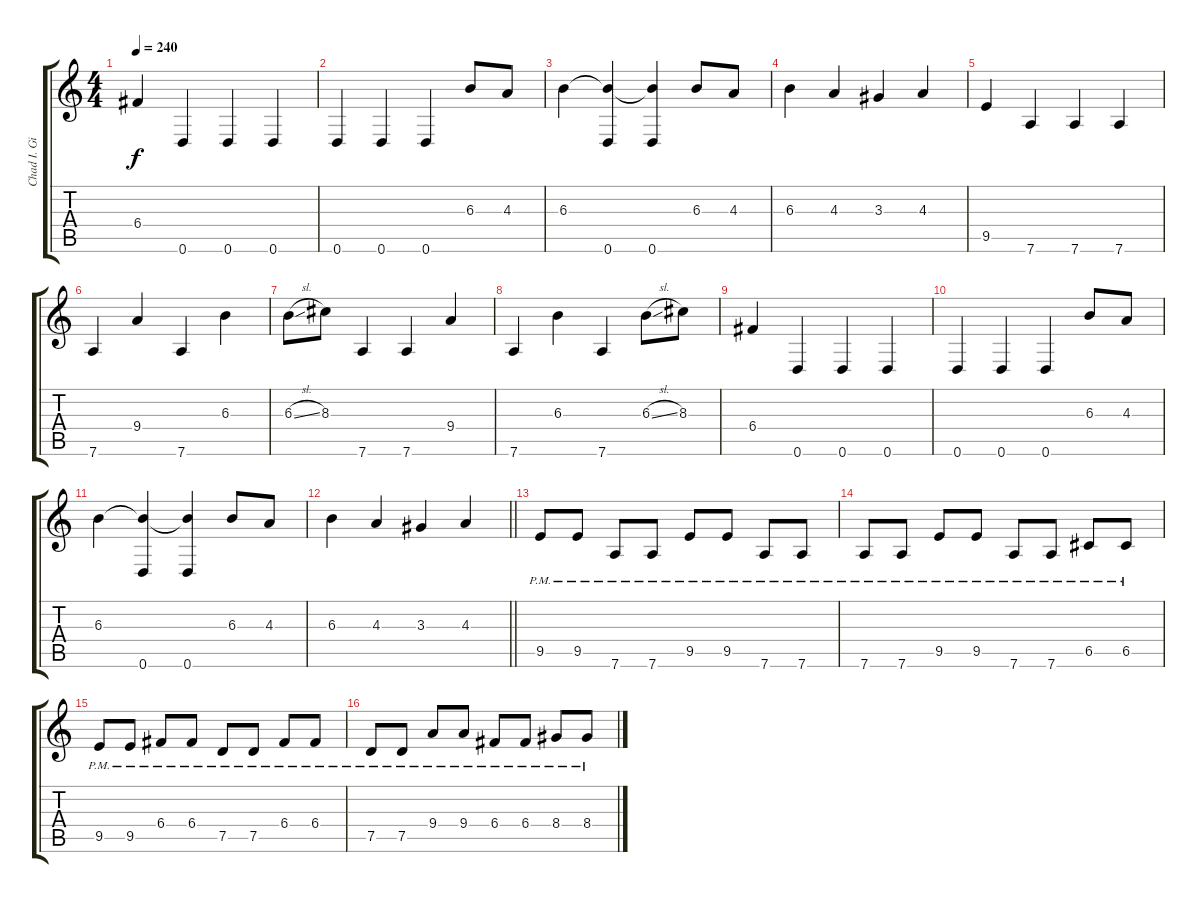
\track ("Chad I. Ginsburg" "Chad I. Gi") {instrument distortionguitar}
\staff {score tabs}
\tuning (D4 A3 F3 C3 G2 D2) {hide}
\ts (4 4)
\tempo 240
\clef g2
\ks c
6.4.4{dy f} 0.6.4 0.6.4 0.6.4 |
0.6.4 0.6.4 0.6.4 6.3.8 4.3.8 |
6.3.4 (6.3{t} 0.6).4 (6.3{t} 0.6).4 6.3.8 4.3.8 |
6.3.4 4.3.4 3.3.4 4.3.4 |
9.5.4 7.6.4 7.6.4 7.6.4 |
7.6.4 9.4.4 7.6.4 6.3.4 |
6.3{sl}.8 8.3.8 7.6.4 7.6.4 9.4.4 |
7.6.4 6.3.4 7.6.4 6.3{sl}.8 8.3.8 |
6.4.4 0.6.4 0.6.4 0.6.4 |
0.6.4 0.6.4 0.6.4 6.3.8 4.3.8 |
6.3.4 (6.3{t} 0.6).4 (6.3{t} 0.6).4 6.3.8 4.3.8 |
\barLineRight lightlight
6.3.4 4.3.4 3.3.4 4.3.4 |
\section ("" "")
9.5{pm}.8 9.5{pm}.8 7.6{pm}.8 7.6{pm}.8 9.5{pm}.8 9.5{pm}.8 7.6{pm}.8 7.6{pm}.8 |
7.6{pm}.8 7.6{pm}.8 9.5{pm}.8 9.5{pm}.8 7.6{pm}.8 7.6{pm}.8 6.5{pm}.8 6.5{pm}.8 |
9.5{pm}.8 9.5{pm}.8 6.4{pm}.8 6.4{pm}.8 7.5{pm}.8 7.5{pm}.8 6.4{pm}.8 6.4{pm}.8 |
7.5{pm}.8 7.5{pm}.8 9.4{pm}.8 9.4{pm}.8 6.4{pm}.8 6.4{pm}.8 8.4{pm}.8 8.4{pm}.8
